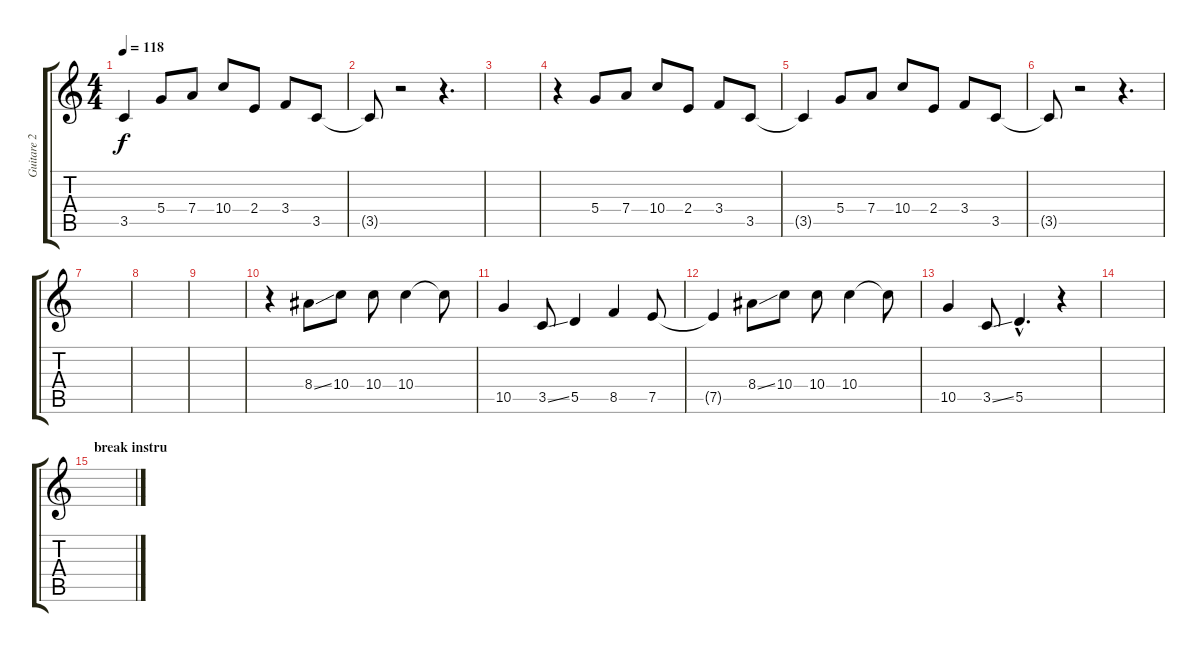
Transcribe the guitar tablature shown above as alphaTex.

\track ("Guitare 2" "Guitare 2") {instrument electricguitarjazz}
\staff {score tabs}
\tuning (E4 B3 G3 D3 A2 E2) {hide}
\ts (4 4)
\tempo 118
\clef g2
\ks c
3.5{t}.4{dy f} 5.4.8 7.4.8 10.4.8 2.4.8 3.4.8 3.5.8 |
3.5{t}.8 r.2 r.4{d} |
|
r.4 5.4.8 7.4.8 10.4.8 2.4.8 3.4.8 3.5.8 |
3.5{t}.4 5.4.8 7.4.8 10.4.8 2.4.8 3.4.8 3.5.8 |
3.5{t}.8 r.2 r.4{d} |
|
|
|
r.4 8.4{ss}.8 10.4.8 10.4.8 10.4.4 10.4{t}.8 |
10.5.4 3.5{ss}.8 5.5.4 8.5.4 7.5.8 |
7.5{t}.4 8.4{ss}.8 10.4.8 10.4.8 10.4.4 10.4{t}.8 |
10.5.4 3.5{ss}.8 5.5{hac}.4{d} r.4 |
|
\section ("" "break instru")
